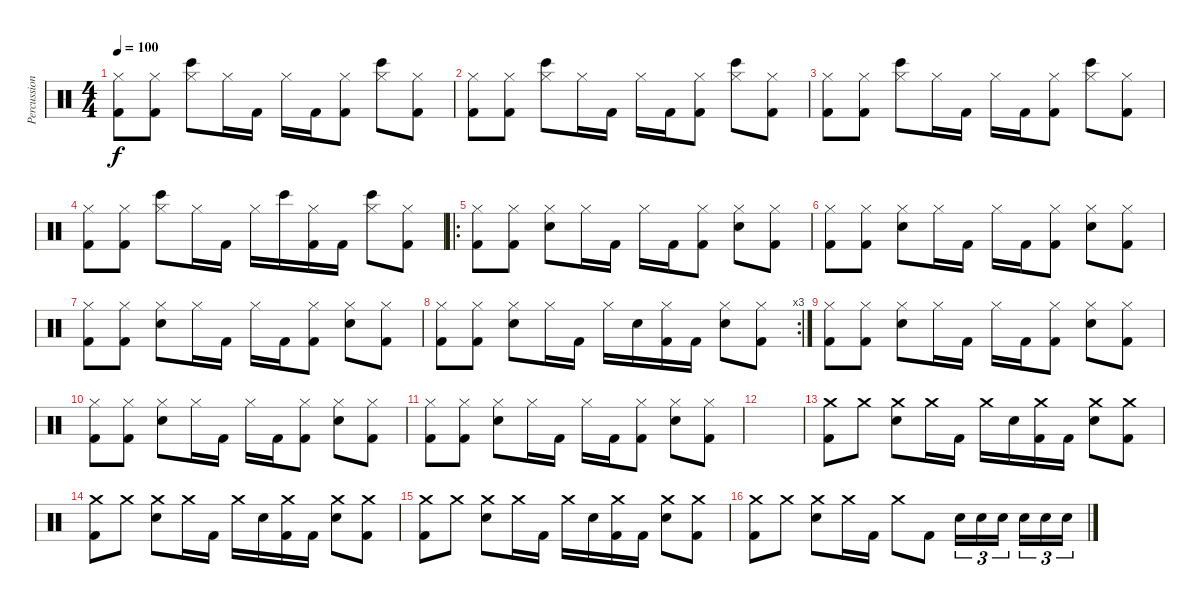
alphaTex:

\track ("Percussion" "Percussion") {instrument percussion}
\staff {score}
\articulation defaults
\ts (4 4)
\tempo 100
\clef neutral
\ks c
("Hi-Hat (closed)" "Kick (hit) 2").8{dy f} ("Hi-Hat (closed)" "Kick (hit) 2").8 ("Hi-Hat (closed)" "Bongo High (hit)").8 "Hi-Hat (closed)".16 "Kick (hit) 2".16 "Hi-Hat (closed)".16 "Kick (hit) 2".16 ("Hi-Hat (closed)" "Kick (hit) 2").8 ("Hi-Hat (closed)" "Bongo High (hit)").8 ("Hi-Hat (closed)" "Kick (hit) 2").8 |
("Hi-Hat (closed)" "Kick (hit) 2").8 ("Hi-Hat (closed)" "Kick (hit) 2").8 ("Hi-Hat (closed)" "Bongo High (hit)").8 "Hi-Hat (closed)".16 "Kick (hit) 2".16 "Hi-Hat (closed)".16 "Kick (hit) 2".16 ("Hi-Hat (closed)" "Kick (hit) 2").8 ("Hi-Hat (closed)" "Bongo High (hit)").8 ("Hi-Hat (closed)" "Kick (hit) 2").8 |
("Hi-Hat (closed)" "Kick (hit) 2").8 ("Hi-Hat (closed)" "Kick (hit) 2").8 ("Hi-Hat (closed)" "Bongo High (hit)").8 "Hi-Hat (closed)".16 "Kick (hit) 2".16 "Hi-Hat (closed)".16 "Kick (hit) 2".16 ("Hi-Hat (closed)" "Kick (hit) 2").8 ("Hi-Hat (closed)" "Bongo High (hit)").8 ("Hi-Hat (closed)" "Kick (hit) 2").8 |
("Hi-Hat (closed)" "Kick (hit) 2").8 ("Hi-Hat (closed)" "Kick (hit) 2").8 ("Hi-Hat (closed)" "Bongo High (hit)").8 "Hi-Hat (closed)".16 "Kick (hit) 2".16 "Hi-Hat (closed)".16 "Bongo High (hit)".16 ("Hi-Hat (closed)" "Kick (hit) 2").16 "Kick (hit) 2".16 ("Hi-Hat (closed)" "Bongo High (hit)").8 ("Hi-Hat (closed)" "Kick (hit) 2").8 |
\ro
("Hi-Hat (closed)" "Kick (hit) 2").8 ("Hi-Hat (closed)" "Kick (hit) 2").8 ("Hi-Hat (closed)" "Electric Snare (hit)").8 "Hi-Hat (closed)".16 "Kick (hit) 2".16 "Hi-Hat (closed)".16 "Kick (hit) 2".16 ("Hi-Hat (closed)" "Kick (hit) 2").8 ("Hi-Hat (closed)" "Electric Snare (hit)").8 ("Hi-Hat (closed)" "Kick (hit) 2").8 |
("Hi-Hat (closed)" "Kick (hit) 2").8 ("Hi-Hat (closed)" "Kick (hit) 2").8 ("Hi-Hat (closed)" "Electric Snare (hit)").8 "Hi-Hat (closed)".16 "Kick (hit) 2".16 "Hi-Hat (closed)".16 "Kick (hit) 2".16 ("Hi-Hat (closed)" "Kick (hit) 2").8 ("Hi-Hat (closed)" "Electric Snare (hit)").8 ("Hi-Hat (closed)" "Kick (hit) 2").8 |
("Hi-Hat (closed)" "Kick (hit) 2").8 ("Hi-Hat (closed)" "Kick (hit) 2").8 ("Hi-Hat (closed)" "Electric Snare (hit)").8 "Hi-Hat (closed)".16 "Kick (hit) 2".16 "Hi-Hat (closed)".16 "Kick (hit) 2".16 ("Hi-Hat (closed)" "Kick (hit) 2").8 ("Hi-Hat (closed)" "Electric Snare (hit)").8 ("Hi-Hat (closed)" "Kick (hit) 2").8 |
\rc 3
("Hi-Hat (closed)" "Kick (hit) 2").8 ("Hi-Hat (closed)" "Kick (hit) 2").8 ("Hi-Hat (closed)" "Electric Snare (hit)").8 "Hi-Hat (closed)".16 "Kick (hit) 2".16 "Hi-Hat (closed)".16 "Electric Snare (hit)".16 ("Hi-Hat (closed)" "Kick (hit) 2").16 "Kick (hit) 2".16 ("Hi-Hat (closed)" "Electric Snare (hit)").8 ("Hi-Hat (closed)" "Kick (hit) 2").8 |
("Hi-Hat (closed)" "Kick (hit) 2").8 ("Hi-Hat (closed)" "Kick (hit) 2").8 ("Hi-Hat (closed)" "Electric Snare (hit)").8 "Hi-Hat (closed)".16 "Kick (hit) 2".16 "Hi-Hat (closed)".16 "Kick (hit) 2".16 ("Hi-Hat (closed)" "Kick (hit) 2").8 ("Hi-Hat (closed)" "Electric Snare (hit)").8 ("Hi-Hat (closed)" "Kick (hit) 2").8 |
("Hi-Hat (closed)" "Kick (hit) 2").8 ("Hi-Hat (closed)" "Kick (hit) 2").8 ("Hi-Hat (closed)" "Electric Snare (hit)").8 "Hi-Hat (closed)".16 "Kick (hit) 2".16 "Hi-Hat (closed)".16 "Kick (hit) 2".16 ("Hi-Hat (closed)" "Kick (hit) 2").8 ("Hi-Hat (closed)" "Electric Snare (hit)").8 ("Hi-Hat (closed)" "Kick (hit) 2").8 |
("Hi-Hat (closed)" "Kick (hit) 2").8 ("Hi-Hat (closed)" "Kick (hit) 2").8 ("Hi-Hat (closed)" "Electric Snare (hit)").8 "Hi-Hat (closed)".16 "Kick (hit) 2".16 "Hi-Hat (closed)".16 "Kick (hit) 2".16 ("Hi-Hat (closed)" "Kick (hit) 2").8 ("Hi-Hat (closed)" "Electric Snare (hit)").8 ("Hi-Hat (closed)" "Kick (hit) 2").8 |
|
("Crash medium (hit)" "Kick (hit) 2").8 "Crash medium (hit)".8 ("Crash medium (hit)" "Electric Snare (hit)").8 "Crash medium (hit)".16 "Kick (hit) 2".16 "Crash medium (hit)".16 "Electric Snare (hit)".16 ("Crash medium (hit)" "Kick (hit) 2").16 "Kick (hit) 2".16 ("Crash medium (hit)" "Electric Snare (hit)").8 ("Crash medium (hit)" "Kick (hit) 2").8 |
("Crash medium (hit)" "Kick (hit) 2").8 "Crash medium (hit)".8 ("Crash medium (hit)" "Electric Snare (hit)").8 "Crash medium (hit)".16 "Kick (hit) 2".16 "Crash medium (hit)".16 "Electric Snare (hit)".16 ("Crash medium (hit)" "Kick (hit) 2").16 "Kick (hit) 2".16 ("Crash medium (hit)" "Electric Snare (hit)").8 ("Crash medium (hit)" "Kick (hit) 2").8 |
("Crash medium (hit)" "Kick (hit) 2").8 "Crash medium (hit)".8 ("Crash medium (hit)" "Electric Snare (hit)").8 "Crash medium (hit)".16 "Kick (hit) 2".16 "Crash medium (hit)".16 "Electric Snare (hit)".16 ("Crash medium (hit)" "Kick (hit) 2").16 "Kick (hit) 2".16 ("Crash medium (hit)" "Electric Snare (hit)").8 ("Crash medium (hit)" "Kick (hit) 2").8 |
("Crash medium (hit)" "Kick (hit) 2").8 "Crash medium (hit)".8 ("Crash medium (hit)" "Electric Snare (hit)").8 "Crash medium (hit)".16 "Kick (hit) 2".16 "Crash medium (hit)".8 "Kick (hit) 2".8 "Electric Snare (hit)".16{tu (3 2)} "Electric Snare (hit)".16{tu (3 2)} "Electric Snare (hit)".16{tu (3 2)} "Electric Snare (hit)".16{tu (3 2)} "Electric Snare (hit)".16{tu (3 2)} "Electric Snare (hit)".16{tu (3 2)}
